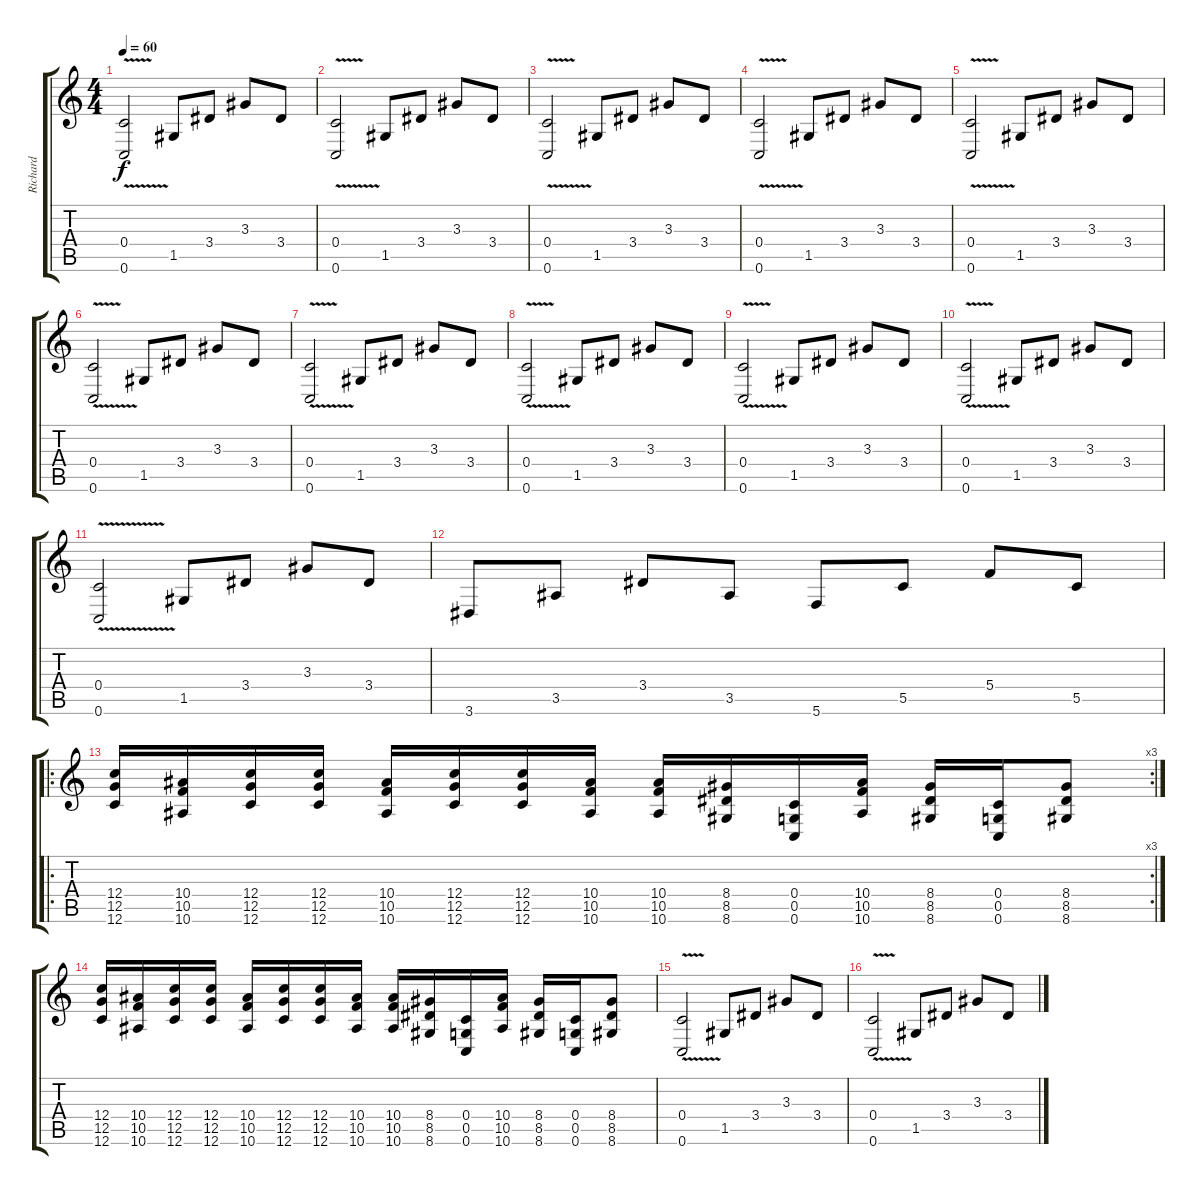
\track ("Richard" "Richard") {instrument acousticguitarnylon}
\staff {score tabs}
\tuning (D4 A3 F3 C3 G2 C2) {hide}
\ts (4 4)
\tempo 60
\clef g2
\ks c
(0.4{v} 0.6{v}).2{dy f instrument acousticguitarnylon} 1.5.8 3.4.8 3.3.8 3.4.8 |
(0.4{v} 0.6{v}).2 1.5.8 3.4.8 3.3.8 3.4.8 |
(0.4{v} 0.6{v}).2 1.5.8 3.4.8 3.3.8 3.4.8 |
(0.4{v} 0.6{v}).2 1.5.8 3.4.8 3.3.8 3.4.8 |
(0.4{v} 0.6{v}).2 1.5.8 3.4.8 3.3.8 3.4.8 |
(0.4{v} 0.6{v}).2 1.5.8 3.4.8 3.3.8 3.4.8 |
(0.4{v} 0.6{v}).2 1.5.8 3.4.8 3.3.8 3.4.8 |
(0.4{v} 0.6{v}).2 1.5.8 3.4.8 3.3.8 3.4.8 |
(0.4{v} 0.6{v}).2 1.5.8 3.4.8 3.3.8 3.4.8 |
(0.4{v} 0.6{v}).2 1.5.8 3.4.8 3.3.8 3.4.8 |
(0.4{v} 0.6{v}).2 1.5.8 3.4.8 3.3.8 3.4.8 |
3.6.8 3.5.8 3.4.8 3.5.8 5.6.8 5.5.8 5.4.8 5.5.8 |
\ro
\rc 3
(12.4 12.5 12.6).16{instrument distortionguitar} (10.4 10.5 10.6).16 (12.4 12.5 12.6).16 (12.4 12.5 12.6).16 (10.4 10.5 10.6).16 (12.4 12.5 12.6).16 (12.4 12.5 12.6).16 (10.4 10.5 10.6).16 (10.4 10.5 10.6).16 (8.4 8.5 8.6).16 (0.4 0.5 0.6).16 (10.4 10.5 10.6).16 (8.4 8.5 8.6).16 (0.4 0.5 0.6).16 (8.4 8.5 8.6).8 |
(12.4 12.5 12.6).16{instrument distortionguitar} (10.4 10.5 10.6).16 (12.4 12.5 12.6).16 (12.4 12.5 12.6).16 (10.4 10.5 10.6).16 (12.4 12.5 12.6).16 (12.4 12.5 12.6).16 (10.4 10.5 10.6).16 (10.4 10.5 10.6).16 (8.4 8.5 8.6).16 (0.4 0.5 0.6).16 (10.4 10.5 10.6).16 (8.4 8.5 8.6).16 (0.4 0.5 0.6).16 (8.4 8.5 8.6).8 |
(0.4{v} 0.6{v}).2{instrument acousticguitarnylon} 1.5.8 3.4.8 3.3.8 3.4.8 |
(0.4{v} 0.6{v}).2 1.5.8 3.4.8 3.3.8 3.4.8
